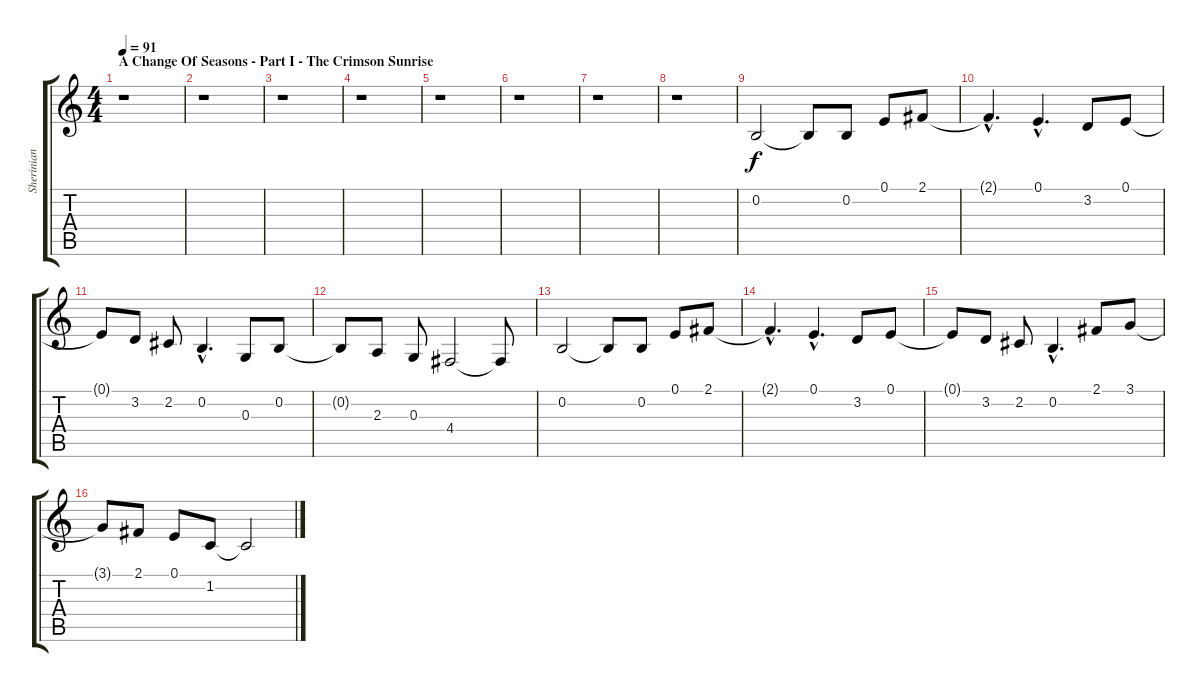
\track ("Sherinian Piano" "Sherinian ") {instrument brightacousticpiano}
\staff {score tabs}
\tuning (E4 B3 G3 D3 A2 E2) {hide}
\ts (4 4)
\section ("" "A Change Of Seasons - Part I - The Crimson Sunrise")
\tempo 91
\clef g2
\ks c
r.1{dy f instrument brightacousticpiano} |
r.1 |
r.1 |
r.1 |
r.1 |
r.1 |
r.1 |
r.1 |
0.2.2 0.2{t}.8 0.2.8 0.1.8 2.1.8 |
2.1{hac t}.4{d} 0.1{hac}.4{d} 3.2.8 0.1.8 |
0.1{t}.8 3.2.8 2.2.8 0.2{hac}.4{d} 0.3.8 0.2.8 |
0.2{t}.8 2.3.8 0.3.8 4.4.2 4.4{t}.8 |
0.2.2 0.2{t}.8 0.2.8 0.1.8 2.1.8 |
2.1{hac t}.4{d} 0.1{hac}.4{d} 3.2.8 0.1.8 |
0.1{t}.8 3.2.8 2.2.8 0.2{hac}.4{d} 2.1.8 3.1.8 |
3.1{t}.8 2.1.8 0.1.8 1.2.8 1.2{t}.2
